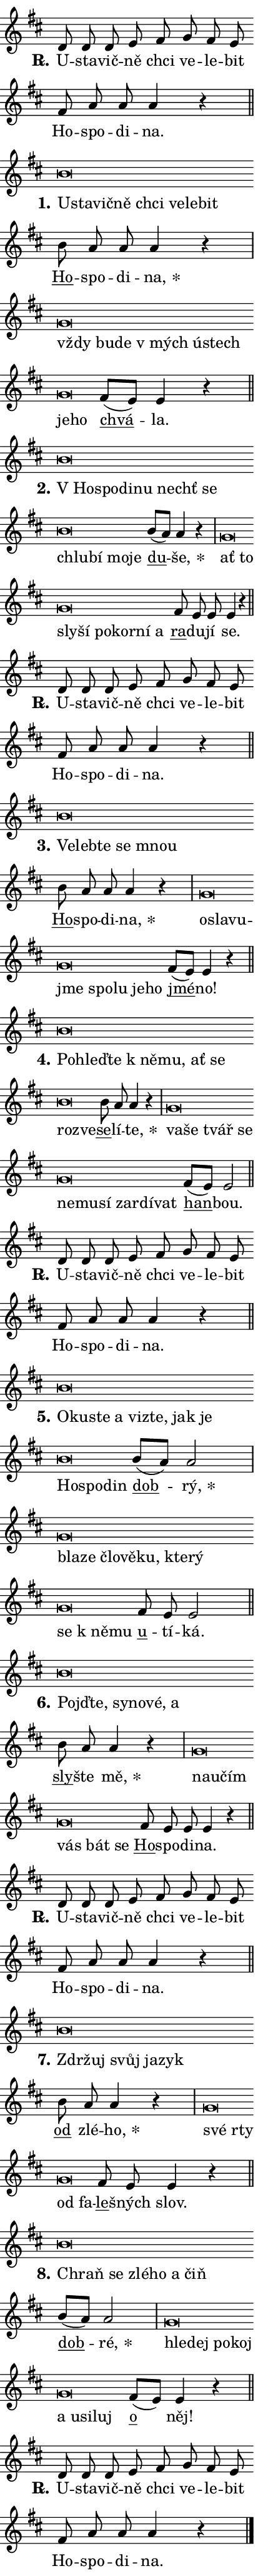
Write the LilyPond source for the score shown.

\version "2.24.0"
\header { tagline = "" }
\paper {
  indent = 0\cm
  top-margin = 0\cm
  right-margin = 0.13\cm % to fit lyric hyphens
  bottom-margin = 0\cm
  left-margin = 0\cm
  paper-width = 7\cm
  page-breaking = #ly:one-page-breaking
  system-system-spacing.basic-distance = #11
  score-system-spacing.basic-distance = #11
  ragged-last = ##f
}


%% Author: Thomas Morley
%% https://lists.gnu.org/archive/html/lilypond-user/2020-05/msg00002.html
#(define (line-position grob)
"Returns position of @var[grob} in current system:
   @code{'start}, if at first time-step
   @code{'end}, if at last time-step
   @code{'middle} otherwise
"
  (let* ((col (ly:item-get-column grob))
         (ln (ly:grob-object col 'left-neighbor))
         (rn (ly:grob-object col 'right-neighbor))
         (col-to-check-left (if (ly:grob? ln) ln col))
         (col-to-check-right (if (ly:grob? rn) rn col))
         (break-dir-left
           (and
             (ly:grob-property col-to-check-left 'non-musical #f)
             (ly:item-break-dir col-to-check-left)))
         (break-dir-right
           (and
             (ly:grob-property col-to-check-right 'non-musical #f)
             (ly:item-break-dir col-to-check-right))))
        (cond ((eqv? 1 break-dir-left) 'start)
              ((eqv? -1 break-dir-right) 'end)
              (else 'middle))))

#(define (tranparent-at-line-position vctor)
  (lambda (grob)
  "Relying on @code{line-position} select the relevant enry from @var{vctor}.
Used to determine transparency,"
    (case (line-position grob)
      ((end) (not (vector-ref vctor 0)))
      ((middle) (not (vector-ref vctor 1)))
      ((start) (not (vector-ref vctor 2))))))

noteHeadBreakVisibility =
#(define-music-function (break-visibility)(vector?)
"Makes @code{NoteHead}s transparent relying on @var{break-visibility}"
#{
  \override NoteHead.transparent =
    #(tranparent-at-line-position break-visibility)
#})

#(define delete-ledgers-for-transparent-note-heads
  (lambda (grob)
    "Reads whether a @code{NoteHead} is transparent.
If so this @code{NoteHead} is removed from @code{'note-heads} from
@var{grob}, which is supposed to be @code{LedgerLineSpanner}.
As a result ledgers are not printed for this @code{NoteHead}"
    (let* ((nhds-array (ly:grob-object grob 'note-heads))
           (nhds-list
             (if (ly:grob-array? nhds-array)
                 (ly:grob-array->list nhds-array)
                 '()))
           ;; Relies on the transparent-property being done before
           ;; Staff.LedgerLineSpanner.after-line-breaking is executed.
           ;; This is fragile ...
           (to-keep
             (remove
               (lambda (nhd)
                 (ly:grob-property nhd 'transparent #f))
               nhds-list)))
      ;; TODO find a better method to iterate over grob-arrays, similiar
      ;; to filter/remove etc for lists
      ;; For now rebuilt from scratch
      (set! (ly:grob-object grob 'note-heads)  '())
      (for-each
        (lambda (nhd)
          (ly:pointer-group-interface::add-grob grob 'note-heads nhd))
        to-keep))))

squashNotes = {
  \override NoteHead.X-extent = #'(-0.2 . 0.2)
  \override NoteHead.Y-extent = #'(-0.75 . 0)
  \override NoteHead.stencil =
    #(lambda (grob)
       (let ((pos (ly:grob-property grob 'staff-position)))
         (begin
           (if (< pos -7) (display "ERROR: Lower brevis then expected\n") (display ""))
           (if (<= pos -6) ly:text-interface::print ly:note-head::print))))
}
unSquashNotes = {
  \revert NoteHead.X-extent
  \revert NoteHead.Y-extent
  \revert NoteHead.stencil
}

hideNotes = \noteHeadBreakVisibility #begin-of-line-visible
unHideNotes = \noteHeadBreakVisibility #all-visible

% work-around for resetting accidentals
% https://lilypond.org/doc/v2.23/Documentation/notation/displaying-rhythms#unmetered-music
cadenzaMeasure = {
  \cadenzaOff
  \partial 1024 s1024
  \cadenzaOn
}

#(define-markup-command (accent layout props text) (markup?)
  "Underline accented syllable"
  (interpret-markup layout props
    #{\markup \override #'(offset . 4.3) \underline { #text }#}))

responsum = \markup \concat {
  "R" \hspace #-1.05 \path #0.1 #'((moveto 0 0.07) (lineto 0.9 0.8)) \hspace #0.05 "."
}

spaceSize = #0.6828661417322834 % exact space size for TeX Gyre Schola

\layout {
  \context {
    \Staff
    \remove "Time_signature_engraver"
    \override LedgerLineSpanner.after-line-breaking = #delete-ledgers-for-transparent-note-heads
  }
  \context {
    \Lyrics {
      \override LyricSpace.minimum-distance = \spaceSize
      \override LyricText.font-name = #"TeX Gyre Schola"
      \override LyricText.font-size = 1
      \override StanzaNumber.font-name = #"TeX Gyre Schola Bold"
      \override StanzaNumber.font-size = 1
    }
  }
  \context {
    \Score 
    \override NoteHead.text =
      #(lambda (grob) 
        (let ((pos (ly:grob-property grob 'staff-position)))
          #{\markup {
            \combine
              \halign #-0.55 \raise #(if (= pos -6) 0 0.5) \override #'(thickness . 2) \draw-line #'(3.2 . 0)
              \musicglyph "noteheads.sM1"
          }#}))
  }
}

% magnetic-lyrics.ily
%
%   written by
%     Jean Abou Samra <jean@abou-samra.fr>
%     Werner Lemberg <wl@gnu.org>
%
%   adapted by
%     Jiri Hon <jiri.hon@gmail.com>
%
% Version 2022-Apr-15

% https://www.mail-archive.com/lilypond-user@gnu.org/msg149350.html

#(define (Left_hyphen_pointer_engraver context)
   "Collect syllable-hyphen-syllable occurrences in lyrics and store
them in properties.  This engraver only looks to the left.  For
example, if the lyrics input is @code{foo -- bar}, it does the
following.

@itemize @bullet
@item
Set the @code{text} property of the @code{LyricHyphen} grob between
@q{foo} and @q{bar} to @code{foo}.

@item
Set the @code{left-hyphen} property of the @code{LyricText} grob with
text @q{foo} to the @code{LyricHyphen} grob between @q{foo} and
@q{bar}.
@end itemize

Use this auxiliary engraver in combination with the
@code{lyric-@/text::@/apply-@/magnetic-@/offset!} hook."
   (let ((hyphen #f)
         (text #f))
     (make-engraver
      (acknowledgers
       ((lyric-syllable-interface engraver grob source-engraver)
        (set! text grob)))
      (end-acknowledgers
       ((lyric-hyphen-interface engraver grob source-engraver)
        ;(when (not (grob::has-interface grob 'lyric-space-interface))
          (set! hyphen grob)));)
      ((stop-translation-timestep engraver)
       (when (and text hyphen)
         (ly:grob-set-object! text 'left-hyphen hyphen))
       (set! text #f)
       (set! hyphen #f)))))

#(define (lyric-text::apply-magnetic-offset! grob)
   "If the space between two syllables is less than the value in
property @code{LyricText@/.details@/.squash-threshold}, move the right
syllable to the left so that it gets concatenated with the left
syllable.

Use this function as a hook for
@code{LyricText@/.after-@/line-@/breaking} if the
@code{Left_@/hyphen_@/pointer_@/engraver} is active."
   (let ((hyphen (ly:grob-object grob 'left-hyphen #f)))
     (when hyphen
       (let ((left-text (ly:spanner-bound hyphen LEFT)))
         (when (grob::has-interface left-text 'lyric-syllable-interface)
           (let* ((common (ly:grob-common-refpoint grob left-text X))
                  (this-x-ext (ly:grob-extent grob common X))
                  (left-x-ext
                   (begin
                     ;; Trigger magnetism for left-text.
                     (ly:grob-property left-text 'after-line-breaking)
                     (ly:grob-extent left-text common X)))
                  ;; `delta` is the gap width between two syllables.
                  (delta (- (interval-start this-x-ext)
                            (interval-end left-x-ext)))
                  (details (ly:grob-property grob 'details))
                  (threshold (assoc-get 'squash-threshold details 0.2)))
             (when (< delta threshold)
               (let* (;; We have to manipulate the input text so that
                      ;; ligatures crossing syllable boundaries are not
                      ;; disabled.  For languages based on the Latin
                      ;; script this is essentially a beautification.
                      ;; However, for non-Western scripts it can be a
                      ;; necessity.
                      (lt (ly:grob-property left-text 'text))
                      (rt (ly:grob-property grob 'text))
                      (is-space (grob::has-interface hyphen 'lyric-space-interface))
                      (space (if is-space " " ""))
                      (extra-delta (if is-space spaceSize 0))
                      ;; Append new syllable.
                      (ltrt-space (if (and (string? lt) (string? rt))
                                (string-append lt space rt)
                                (make-concat-markup (list lt space rt))))
                      ;; Right-align `ltrt` to the right side.
                      (ltrt-space-markup (grob-interpret-markup
                               grob
                               (make-translate-markup
                                (cons (interval-length this-x-ext) 0)
                                (make-right-align-markup ltrt-space)))))
                 (begin
                   ;; Don't print `left-text`.
                   (ly:grob-set-property! left-text 'stencil #f)
                   ;; Set text and stencil (which holds all collected
                   ;; syllables so far) and shift it to the left.
                   (ly:grob-set-property! grob 'text ltrt-space)
                   (ly:grob-set-property! grob 'stencil ltrt-space-markup)
                   (ly:grob-translate-axis! grob (- (- delta extra-delta)) X))))))))))


#(define (lyric-hyphen::displace-bounds-first grob)
   ;; Make very sure this callback isn't triggered too early.
   (let ((left (ly:spanner-bound grob LEFT))
         (right (ly:spanner-bound grob RIGHT)))
     (ly:grob-property left 'after-line-breaking)
     (ly:grob-property right 'after-line-breaking)
     (ly:lyric-hyphen::print grob)))

squashThreshold = #0.4

\layout {
  \context {
    \Lyrics
    \consists #Left_hyphen_pointer_engraver
    \override LyricText.after-line-breaking =
      #lyric-text::apply-magnetic-offset!
    \override LyricHyphen.stencil = #lyric-hyphen::displace-bounds-first
    \override LyricText.details.squash-threshold = \squashThreshold
    \override LyricHyphen.minimum-distance = 0
    \override LyricHyphen.minimum-length = \squashThreshold
  }
}

squashText = \override LyricText.details.squash-threshold = 9999
unSquashText = \override LyricText.details.squash-threshold = \squashThreshold

leftText = \override LyricText.self-alignment-X = #LEFT
unLeftText = \revert LyricText.self-alignment-X

starOffset = #(lambda (grob) 
                (let ((x_offset (ly:self-alignment-interface::aligned-on-x-parent grob)))
                  (if (= x_offset 0) 0 (+ x_offset 1.2))))

star = #(define-music-function (syllable)(string?)
"Append star separator at the end of a syllable"
#{
  \once \override LyricText.X-offset = #starOffset
  \lyricmode { \markup {
    #syllable
    \override #'((font-name . "TeX Gyre Schola Bold")) \hspace #0.2 \lower #0.65 \larger "*"
  } }
#})

starAccent = #(define-music-function (syllable)(string?)
"Append star separator at the end of a syllable and make accent"
#{
  \once \override LyricText.X-offset = #starOffset
  \lyricmode { \markup {
    \accent #syllable
    \override #'((font-name . "TeX Gyre Schola Bold")) \hspace #0.2 \lower #0.65 \larger "*"
  } }
#})

breath = #(define-music-function (syllable)(string?)
"Append breathing indicator at the end of a syllable"
#{
  \lyricmode { \markup { #syllable "+" } }
#})

optionalBreath = #(define-music-function (syllable)(string?)
"Append optional breathing indicator at the end of a syllable"
#{
  \lyricmode { \markup { #syllable "(+)" } }
#})


\score {
    <<
        \new Voice = "melody" { \cadenzaOn \key d \major \relative { d'8 d d e fis \bar "" g fis e \bar "" fis a a a4 r \cadenzaMeasure \bar "||" \break } }
        \new Lyrics \lyricsto "melody" { \lyricmode { \set stanza = \responsum
U -- sta -- vič -- ně chci ve -- le -- bit Ho -- spo -- di -- na. } }
    >>
    \layout {}
}

\score {
    <<
        \new Voice = "melody" { \cadenzaOn \key d \major \relative { \squashNotes b'\breve*1/16 \hideNotes \breve*1/16 \bar "" \breve*1/16 \bar "" \breve*1/16 \bar "" \breve*1/16 \bar "" \breve*1/16 \bar "" \breve*1/16 \breve*1/16 \bar "" \unHideNotes \unSquashNotes \bar "" b8 a a a4 r \cadenzaMeasure \bar "|" \squashNotes g\breve*1/16 \hideNotes \breve*1/16 \bar "" \breve*1/16 \bar "" \breve*1/16 \bar "" \breve*1/16 \bar "" \breve*1/16 \bar "" \breve*1/16 \breve*1/16 \bar "" \unHideNotes \unSquashNotes \bar "" fis8[( e)] e4 r \cadenzaMeasure \bar "||" \break } }
        \new Lyrics \lyricsto "melody" { \lyricmode { \set stanza = "1."
\leftText U -- \squashText sta -- vič -- ně chci ve -- le -- bit \unLeftText \unSquashText \markup \accent Ho -- spo -- di -- \star na, \leftText vždy \squashText bu -- de "v mých" ú -- stech je -- ho \unLeftText \unSquashText \markup \accent chvá -- la. } }
    >>
    \layout {}
}

\score {
    <<
        \new Voice = "melody" { \cadenzaOn \key d \major \relative { \squashNotes b'\breve*1/16 \hideNotes \breve*1/16 \bar "" \breve*1/16 \bar "" \breve*1/16 \bar "" \breve*1/16 \bar "" \breve*1/16 \bar "" \breve*1/16 \bar "" \breve*1/16 \bar "" \breve*1/16 \breve*1/16 \bar "" \unHideNotes \unSquashNotes \bar "" b8[( a)] a4 r \cadenzaMeasure \bar "|" \squashNotes g\breve*1/16 \hideNotes \breve*1/16 \bar "" \breve*1/16 \bar "" \breve*1/16 \bar "" \breve*1/16 \bar "" \breve*1/16 \bar "" \breve*1/16 \breve*1/16 \bar "" \unHideNotes \unSquashNotes \bar "" fis8 e e e4 r \cadenzaMeasure \bar "||" \break } }
        \new Lyrics \lyricsto "melody" { \lyricmode { \set stanza = "2."
\leftText "V Ho" -- \squashText spo -- di -- nu nechť se chlu -- bí mo -- je \unLeftText \unSquashText \markup \accent du -- \star še, \leftText ať \squashText to sly -- ší po -- kor -- ní a \unLeftText \unSquashText \markup \accent ra -- du -- jí se. } }
    >>
    \layout {}
}

\score {
    <<
        \new Voice = "melody" { \cadenzaOn \key d \major \relative { d'8 d d e fis \bar "" g fis e \bar "" fis a a a4 r \cadenzaMeasure \bar "||" \break } }
        \new Lyrics \lyricsto "melody" { \lyricmode { \set stanza = \responsum
U -- sta -- vič -- ně chci ve -- le -- bit Ho -- spo -- di -- na. } }
    >>
    \layout {}
}

\score {
    <<
        \new Voice = "melody" { \cadenzaOn \key d \major \relative { \squashNotes b'\breve*1/16 \hideNotes \breve*1/16 \bar "" \breve*1/16 \bar "" \breve*1/16 \breve*1/16 \bar "" \unHideNotes \unSquashNotes \bar "" b8 a a a4 r \cadenzaMeasure \bar "|" \squashNotes g\breve*1/16 \hideNotes \breve*1/16 \bar "" \breve*1/16 \bar "" \breve*1/16 \bar "" \breve*1/16 \bar "" \breve*1/16 \bar "" \breve*1/16 \breve*1/16 \bar "" \unHideNotes \unSquashNotes \bar "" fis8[( e)] e4 r \cadenzaMeasure \bar "||" \break } }
        \new Lyrics \lyricsto "melody" { \lyricmode { \set stanza = "3."
\leftText Ve -- \squashText leb -- te se mnou \unLeftText \unSquashText \markup \accent Ho -- spo -- di -- \star na, \leftText o -- \squashText sla -- vu -- jme spo -- lu je -- ho \unLeftText \unSquashText \markup \accent jmé -- no! } }
    >>
    \layout {}
}

\score {
    <<
        \new Voice = "melody" { \cadenzaOn \key d \major \relative { \squashNotes b'\breve*1/16 \hideNotes \breve*1/16 \bar "" \breve*1/16 \bar "" \breve*1/16 \bar "" \breve*1/16 \bar "" \breve*1/16 \bar "" \breve*1/16 \bar "" \breve*1/16 \breve*1/16 \bar "" \unHideNotes \unSquashNotes \bar "" b8 a a4 r \cadenzaMeasure \bar "|" \squashNotes g\breve*1/16 \hideNotes \breve*1/16 \bar "" \breve*1/16 \bar "" \breve*1/16 \bar "" \breve*1/16 \bar "" \breve*1/16 \bar "" \breve*1/16 \bar "" \breve*1/16 \bar "" \breve*1/16 \breve*1/16 \bar "" \unHideNotes \unSquashNotes \bar "" fis8[( e)] e2 \cadenzaMeasure \bar "||" \break } }
        \new Lyrics \lyricsto "melody" { \lyricmode { \set stanza = "4."
\leftText Po -- \squashText hleď -- te "k ně" -- mu, ať se roz -- ve -- \unLeftText \unSquashText \markup \accent se -- lí -- \star te, \leftText va -- \squashText še tvář se ne -- mu -- sí za -- rdí -- vat \unLeftText \unSquashText \markup \accent han -- bou. } }
    >>
    \layout {}
}

\score {
    <<
        \new Voice = "melody" { \cadenzaOn \key d \major \relative { d'8 d d e fis \bar "" g fis e \bar "" fis a a a4 r \cadenzaMeasure \bar "||" \break } }
        \new Lyrics \lyricsto "melody" { \lyricmode { \set stanza = \responsum
U -- sta -- vič -- ně chci ve -- le -- bit Ho -- spo -- di -- na. } }
    >>
    \layout {}
}

\score {
    <<
        \new Voice = "melody" { \cadenzaOn \key d \major \relative { \squashNotes b'\breve*1/16 \hideNotes \breve*1/16 \bar "" \breve*1/16 \bar "" \breve*1/16 \bar "" \breve*1/16 \bar "" \breve*1/16 \bar "" \breve*1/16 \bar "" \breve*1/16 \bar "" \breve*1/16 \bar "" \breve*1/16 \breve*1/16 \bar "" \unHideNotes \unSquashNotes \bar "" b8[( a)] a2 \cadenzaMeasure \bar "|" \squashNotes g\breve*1/16 \hideNotes \breve*1/16 \bar "" \breve*1/16 \bar "" \breve*1/16 \bar "" \breve*1/16 \bar "" \breve*1/16 \bar "" \breve*1/16 \bar "" \breve*1/16 \bar "" \breve*1/16 \breve*1/16 \bar "" \unHideNotes \unSquashNotes \bar "" fis8 e e2 \cadenzaMeasure \bar "||" \break } }
        \new Lyrics \lyricsto "melody" { \lyricmode { \set stanza = "5."
\leftText O -- \squashText ku -- ste a vi -- zte, jak je Ho -- spo -- din \unLeftText \unSquashText \markup \accent dob -- \star rý, \leftText bla -- \squashText ze člo -- vě -- ku, kte -- rý se "k ně" -- mu \unLeftText \unSquashText \markup \accent u -- tí -- ká. } }
    >>
    \layout {}
}

\score {
    <<
        \new Voice = "melody" { \cadenzaOn \key d \major \relative { \squashNotes b'\breve*1/16 \hideNotes \breve*1/16 \bar "" \breve*1/16 \bar "" \breve*1/16 \bar "" \breve*1/16 \breve*1/16 \bar "" \unHideNotes \unSquashNotes \bar "" b8 a a4 r \cadenzaMeasure \bar "|" \squashNotes g\breve*1/16 \hideNotes \breve*1/16 \bar "" \breve*1/16 \bar "" \breve*1/16 \bar "" \breve*1/16 \breve*1/16 \bar "" \unHideNotes \unSquashNotes \bar "" fis8 e e e4 r \cadenzaMeasure \bar "||" \break } }
        \new Lyrics \lyricsto "melody" { \lyricmode { \set stanza = "6."
\leftText Pojď -- \squashText te, sy -- no -- vé, a \unLeftText \unSquashText \markup \accent sly -- šte \star mě, \leftText na -- \squashText u -- čím vás bát se \unLeftText \unSquashText \markup \accent Ho -- spo -- di -- na. } }
    >>
    \layout {}
}

\score {
    <<
        \new Voice = "melody" { \cadenzaOn \key d \major \relative { d'8 d d e fis \bar "" g fis e \bar "" fis a a a4 r \cadenzaMeasure \bar "||" \break } }
        \new Lyrics \lyricsto "melody" { \lyricmode { \set stanza = \responsum
U -- sta -- vič -- ně chci ve -- le -- bit Ho -- spo -- di -- na. } }
    >>
    \layout {}
}

\score {
    <<
        \new Voice = "melody" { \cadenzaOn \key d \major \relative { \squashNotes b'\breve*1/16 \hideNotes \breve*1/16 \bar "" \breve*1/16 \bar "" \breve*1/16 \breve*1/16 \bar "" \unHideNotes \unSquashNotes \bar "" b8 a a4 r \cadenzaMeasure \bar "|" \squashNotes g\breve*1/16 \hideNotes \breve*1/16 \bar "" \breve*1/16 \breve*1/16 \bar "" \unHideNotes \unSquashNotes \bar "" fis8 e e4 r \cadenzaMeasure \bar "||" \break } }
        \new Lyrics \lyricsto "melody" { \lyricmode { \set stanza = "7."
\leftText Zdr -- \squashText žuj svůj ja -- zyk \unLeftText \unSquashText \markup \accent od zlé -- \star ho, \leftText své \squashText rty od fa -- \unLeftText \unSquashText \markup \accent le -- šných slov. } }
    >>
    \layout {}
}

\score {
    <<
        \new Voice = "melody" { \cadenzaOn \key d \major \relative { \squashNotes b'\breve*1/16 \hideNotes \breve*1/16 \bar "" \breve*1/16 \bar "" \breve*1/16 \bar "" \breve*1/16 \breve*1/16 \bar "" \unHideNotes \unSquashNotes \bar "" b8[( a)] a2 \cadenzaMeasure \bar "|" \squashNotes g\breve*1/16 \hideNotes \breve*1/16 \bar "" \breve*1/16 \bar "" \breve*1/16 \bar "" \breve*1/16 \bar "" \breve*1/16 \bar "" \breve*1/16 \breve*1/16 \bar "" \unHideNotes \unSquashNotes \bar "" fis8[( e)] e4 r \cadenzaMeasure \bar "||" \break } }
        \new Lyrics \lyricsto "melody" { \lyricmode { \set stanza = "8."
\leftText Chraň \squashText se zlé -- ho a čiň \unLeftText \unSquashText \markup \accent dob -- \star ré, \leftText hle -- \squashText dej po -- koj a u -- si -- luj \unLeftText \unSquashText \markup \accent o něj! } }
    >>
    \layout {}
}

\score {
    <<
        \new Voice = "melody" { \cadenzaOn \key d \major \relative { d'8 d d e fis \bar "" g fis e \bar "" fis a a a4 r \cadenzaMeasure \bar "||" \break } \bar "|." }
        \new Lyrics \lyricsto "melody" { \lyricmode { \set stanza = \responsum
U -- sta -- vič -- ně chci ve -- le -- bit Ho -- spo -- di -- na. } }
    >>
    \layout {}
}
